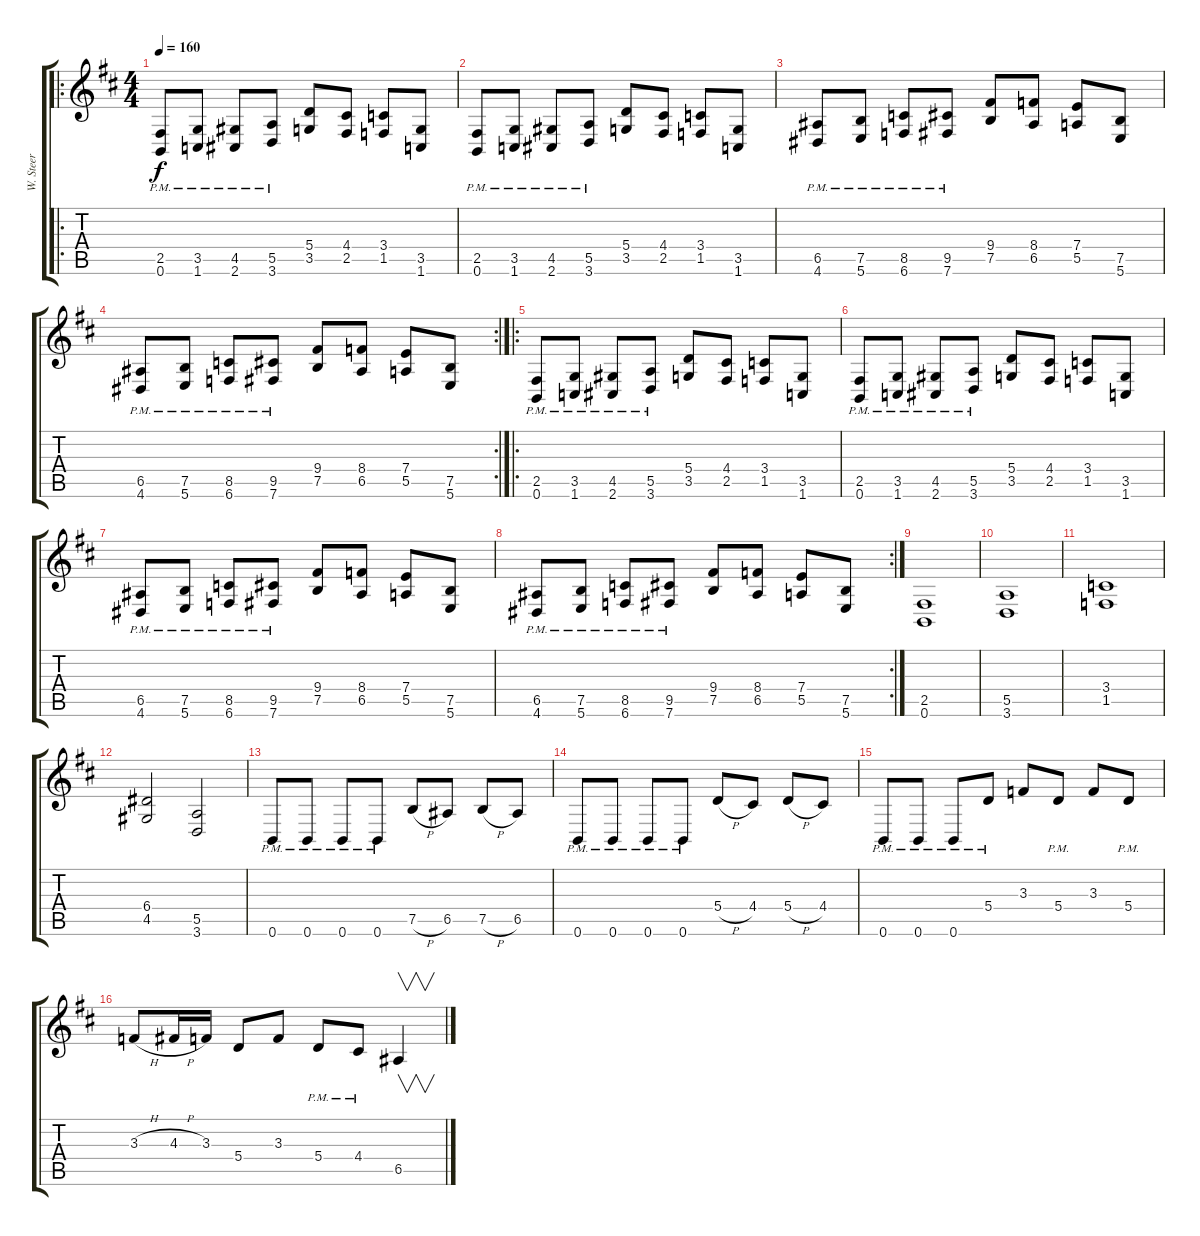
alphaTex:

\track ("W. Steer" "W. Steer") {instrument distortionguitar}
\staff {score tabs}
\tuning (B3 Gb3 D3 A2 E2 B1) {hide}
\ro
\ts (4 4)
\tempo 160
\clef g2
\ks d
(2.5{pm} 0.6{pm}).8{dy f} (3.5{pm} 1.6{pm}).8 (4.5{pm} 2.6{pm}).8 (5.5{pm} 3.6{pm}).8 (5.4 3.5).8 (4.4 2.5).8 (3.4 1.5).8 (3.5 1.6).8 |
(2.5{pm} 0.6{pm}).8 (3.5{pm} 1.6{pm}).8 (4.5{pm} 2.6{pm}).8 (5.5{pm} 3.6{pm}).8 (5.4 3.5).8 (4.4 2.5).8 (3.4 1.5).8 (3.5 1.6).8 |
(6.5{pm} 4.6{pm}).8 (7.5{pm} 5.6{pm}).8 (8.5{pm} 6.6{pm}).8 (9.5{pm} 7.6{pm}).8 (9.4 7.5).8 (8.4 6.5).8 (7.4 5.5).8 (7.5 5.6).8 |
\rc 2
(6.5{pm} 4.6{pm}).8 (7.5{pm} 5.6{pm}).8 (8.5{pm} 6.6{pm}).8 (9.5{pm} 7.6{pm}).8 (9.4 7.5).8 (8.4 6.5).8 (7.4 5.5).8 (7.5 5.6).8 |
\ro
(2.5{pm} 0.6{pm}).8 (3.5{pm} 1.6{pm}).8 (4.5{pm} 2.6{pm}).8 (5.5{pm} 3.6{pm}).8 (5.4 3.5).8 (4.4 2.5).8 (3.4 1.5).8 (3.5 1.6).8 |
(2.5{pm} 0.6{pm}).8 (3.5{pm} 1.6{pm}).8 (4.5{pm} 2.6{pm}).8 (5.5{pm} 3.6{pm}).8 (5.4 3.5).8 (4.4 2.5).8 (3.4 1.5).8 (3.5 1.6).8 |
(6.5{pm} 4.6{pm}).8 (7.5{pm} 5.6{pm}).8 (8.5{pm} 6.6{pm}).8 (9.5{pm} 7.6{pm}).8 (9.4 7.5).8 (8.4 6.5).8 (7.4 5.5).8 (7.5 5.6).8 |
\rc 2
(6.5{pm} 4.6{pm}).8 (7.5{pm} 5.6{pm}).8 (8.5{pm} 6.6{pm}).8 (9.5{pm} 7.6{pm}).8 (9.4 7.5).8 (8.4 6.5).8 (7.4 5.5).8 (7.5 5.6).8 |
(2.5 0.6).1 |
(5.5 3.6).1 |
(3.4 1.5).1 |
(6.4 4.5).2 (5.5 3.6).2 |
0.6{pm}.8 0.6{pm}.8 0.6{pm}.8 0.6{pm}.8 7.5{h}.8 6.5.8 7.5{h}.8 6.5.8 |
0.6{pm}.8 0.6{pm}.8 0.6{pm}.8 0.6{pm}.8 5.4{h}.8 4.4.8 5.4{h}.8 4.4.8 |
0.6{pm}.8 0.6{pm}.8 0.6{pm}.8 5.4{pm}.8 3.3.8 5.4{pm}.8 3.3.8 5.4{pm}.8 |
3.3{h}.8 4.3{h}.16 3.3.16 5.4.8 3.3.8 5.4{pm}.8 4.4{pm}.8 6.5.4{v}
